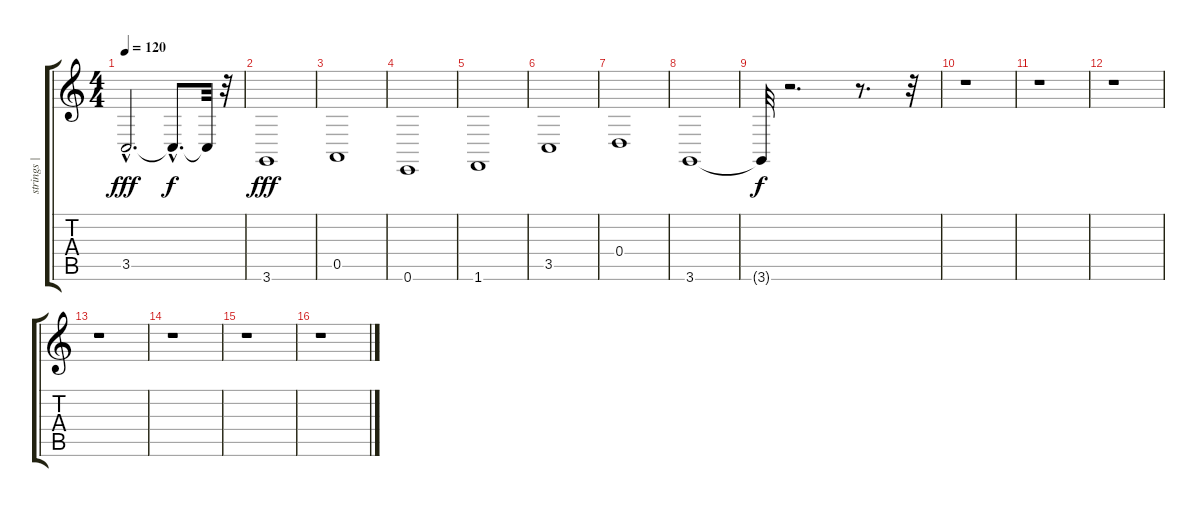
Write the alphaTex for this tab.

\track ("strings | lower" "strings | ") {instrument stringensemble1}
\staff {score tabs}
\tuning (E4 B3 G3 D3 A2 E2) {hide}
\ts (4 4)
\tempo 120
\clef g2
\ks c
3.5{hac}.2{d dy fff} 3.5{hac t}.8{d dy f} 3.5{t}.32 r.32 |
3.6.1{dy fff} |
0.5.1 |
0.6.1 |
1.6.1 |
3.5.1 |
0.4.1 |
3.6.1 |
3.6{t}.32{dy f} r.2{d} r.8{d} r.32 |
r.1 |
r.1 |
r.1 |
r.1 |
r.1 |
r.1 |
r.1
